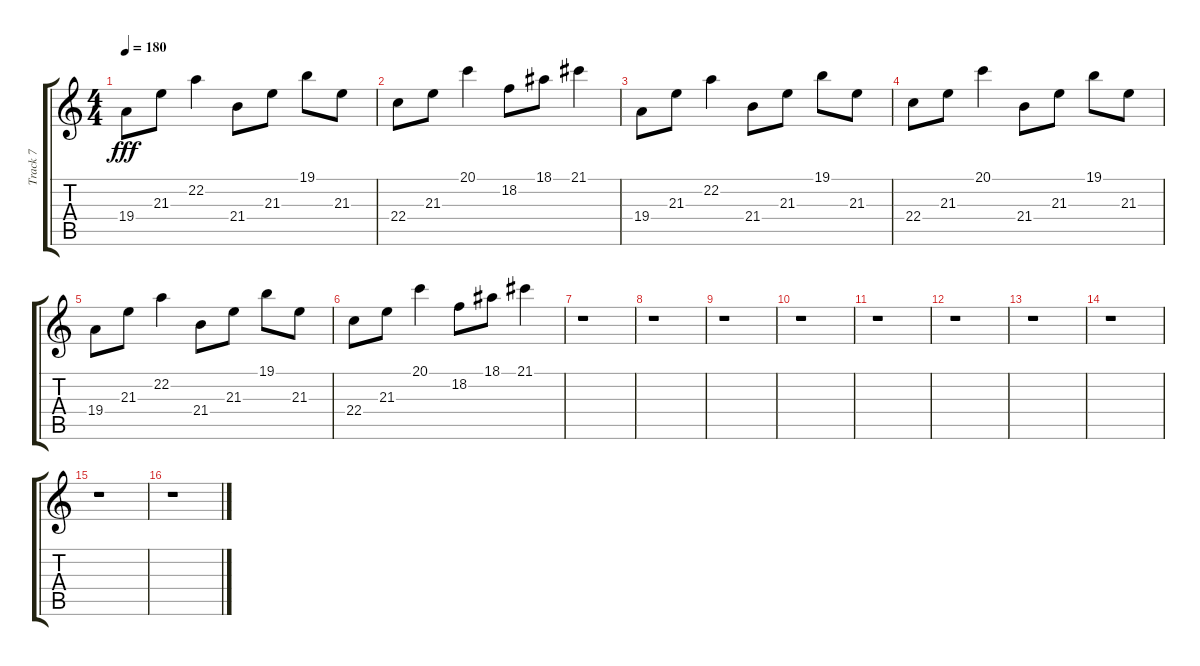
\track ("Track 7" "Track 7") {instrument fx3crystal}
\staff {score tabs}
\tuning (E4 B3 G3 D3 A2 E2) {hide}
\ts (4 4)
\tempo 180
\clef g2
\ks c
19.4.8{dy fff} 21.3.8 22.2.4 21.4.8 21.3.8 19.1.8 21.3.8 |
22.4.8 21.3.8 20.1.4 18.2.8 18.1.8 21.1.4 |
19.4.8 21.3.8 22.2.4 21.4.8 21.3.8 19.1.8 21.3.8 |
22.4.8 21.3.8 20.1.4 21.4.8 21.3.8 19.1.8 21.3.8 |
19.4.8 21.3.8 22.2.4 21.4.8 21.3.8 19.1.8 21.3.8 |
22.4.8 21.3.8 20.1.4 18.2.8 18.1.8 21.1.4 |
r.1 |
r.1 |
r.1 |
r.1 |
r.1 |
r.1 |
r.1 |
r.1 |
r.1 |
r.1
